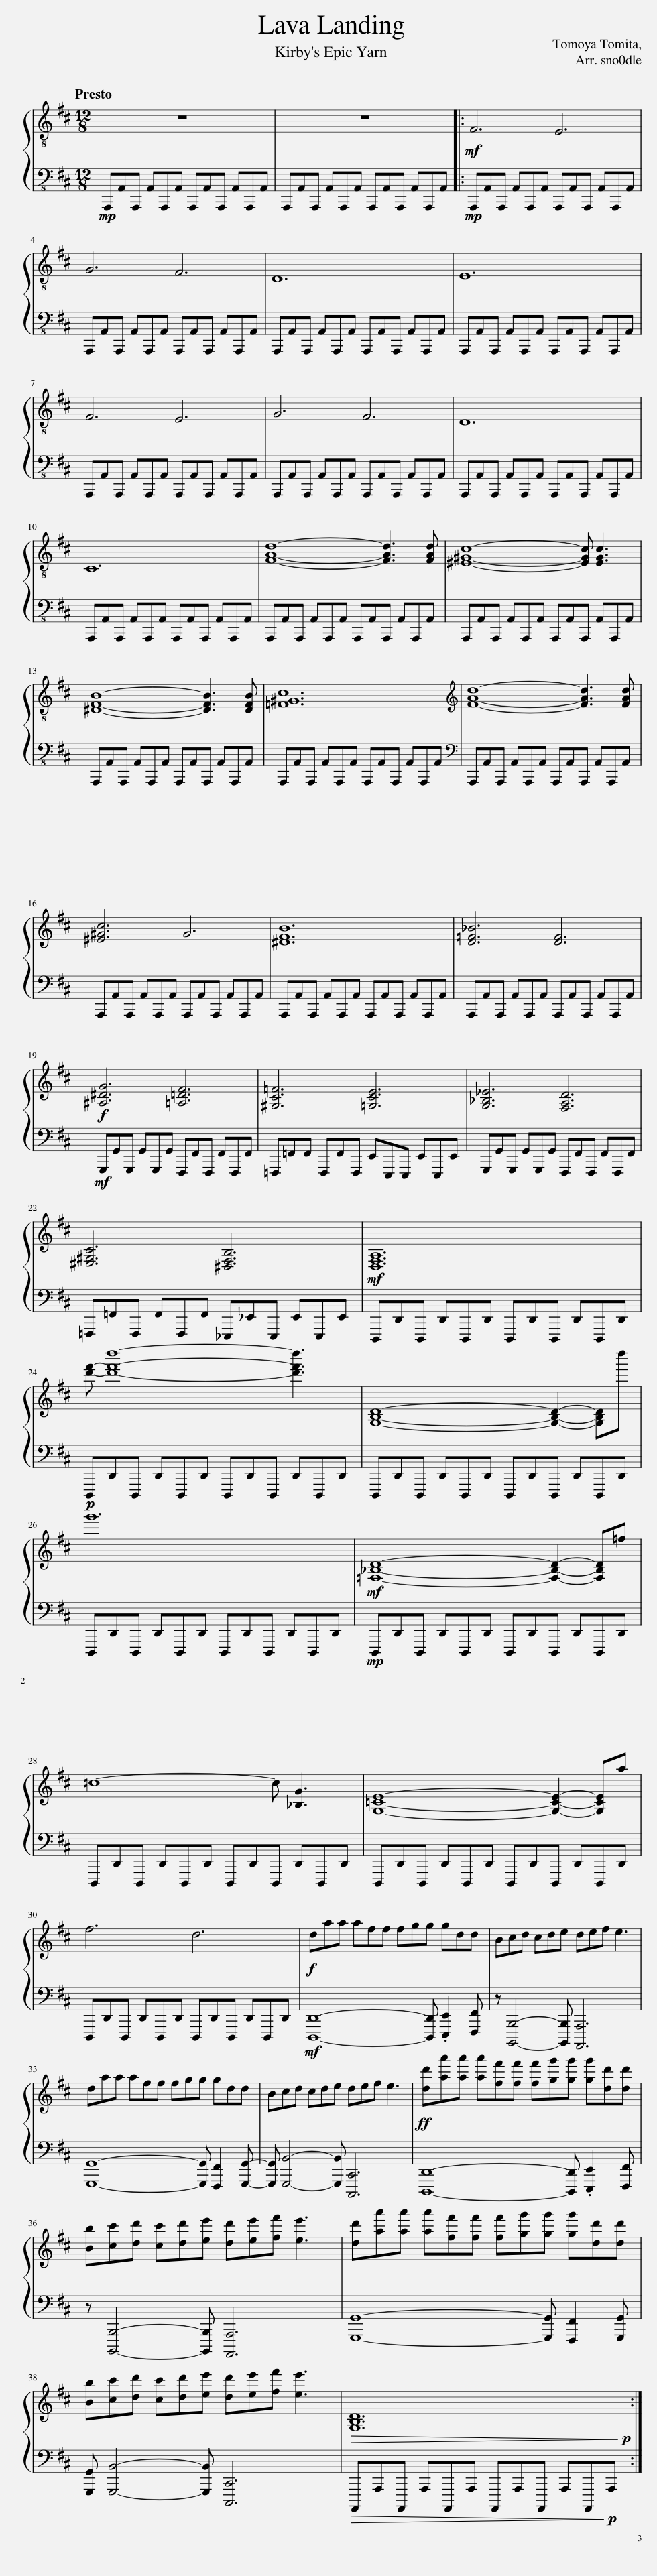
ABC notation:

X:1
%%score { 1 | 2 }
L:1/8
Q:1/4=187
M:12/8
I:linebreak $
K:D
V:1 treble-8
V:2 bass-8
V:1
 z12 | z12 |:!mf! F6 E6 |$ G6 F6 | D12 | %5
 E12 |$ F6 E6 | G6 F6 | D12 |$ C12 | %10
 [FAd]8- [FAd]3 [FAd] | [^E^Gc]8- [EGc] [EGc]3 |$ [^DFB]8- [DFB]3 [DFB] | [=F^Gc]12 |[K:treble] [FAd]8- [FAd]3 [FAd] |$ %15
 [^E^Gc]6 G6 | [^DFB]12 | [D=F_B]6 [DF]6 |$!f! [^A,^DG]6 [=A,=DF]6 | [^G,C=F]6 [=G,CE]6 | %20
 [G,_B,_E]6 [F,A,D]6 |$ [^E,^G,C]6 [^D,F,B,]6 |!mf! [D,F,A,]12 |$ [d'f']- [d'f'd'']8- [d'f'd'']3 | [G,B,D]8- [G,B,D]2- [G,B,D]d'' |$ %25
 g'12 |!mf! [=F,_B,D]8- [F,B,D]2- [F,B,D]=f |$ =c8- c [_B,G]3 | [G,=CE]8- [G,CE]2- [G,CE]a |$ f6 d6 | %30
!f! daa aff fgg gdd | Bcd cde def e3 |$ daa aff fgg gdd | Bcd cde def e3 |!ff! [dd'][aa'][aa'] [aa'][ff'][ff'] [ff'][gg'][gg'] [gg'][dd'][dd'] |$ %35
 [Bb][cc'][dd'] [cc'][dd'][ee'] [dd'][ee'][ff'] [ee']3 | [dd'][aa'][aa'] [aa'][ff'][ff'] [ff'][gg'][gg'] [gg'][dd'][dd'] |$ [Bb][cc'][dd'] [cc'][dd'][ee'] [dd'][ee'][ff'] [ee']3 |!>(! [G,B,D]12!>)!!p! :| %39
V:2
!mp! A,,,A,,A,,, A,,A,,,A,, A,,,A,,A,,, A,,A,,,A,, | A,,,A,,A,,, A,,A,,,A,, A,,,A,,A,,, A,,A,,,A,, |:!mp! A,,,A,,A,,, A,,A,,,A,, A,,,A,,A,,, A,,A,,,A,, |$ A,,,A,,A,,, A,,A,,,A,, A,,,A,,A,,, A,,A,,,A,, | A,,,A,,A,,, A,,A,,,A,, A,,,A,,A,,, A,,A,,,A,, | %5
 A,,,A,,A,,, A,,A,,,A,, A,,,A,,A,,, A,,A,,,A,, |$ A,,,A,,A,,, A,,A,,,A,, A,,,A,,A,,, A,,A,,,A,, | A,,,A,,A,,, A,,A,,,A,, A,,,A,,A,,, A,,A,,,A,, | A,,,A,,A,,, A,,A,,,A,, A,,,A,,A,,, A,,A,,,A,, |$ A,,,A,,A,,, A,,A,,,A,, A,,,A,,A,,, A,,A,,,A,, | %10
 A,,,A,,A,,, A,,A,,,A,, A,,,A,,A,,, A,,A,,,A,, | A,,,A,,A,,, A,,A,,,A,, A,,,A,,A,,, A,,A,,,A,, |$ A,,,A,,A,,, A,,A,,,A,, A,,,A,,A,,, A,,A,,,A,, | A,,,A,,A,,, A,,A,,,A,, A,,,A,,A,,, A,,A,,,A,, |[K:bass] A,,,A,,A,,, A,,A,,,A,, A,,,A,,A,,, A,,A,,,A,, |$ %15
 A,,,A,,A,,, A,,A,,,A,, A,,,A,,A,,, A,,A,,,A,, | A,,,A,,A,,, A,,A,,,A,, A,,,A,,A,,, A,,A,,,A,, | A,,,A,,A,,, A,,A,,,A,, A,,,A,,A,,, A,,A,,,A,, |$!mf! G,,,G,,G,,, G,,G,,,G,, F,,,F,,F,,, F,,F,,,F,, | =F,,,=F,,F,, F,,,F,,F,,, E,,E,,,E,,, E,,E,,,E,, | %20
 G,,,G,,G,,, G,,G,,,G,, F,,,F,,F,,, F,,F,,,F,, |$ =F,,,=F,,F,,, F,,F,,,F,, _E,,,_E,,E,,, E,,E,,,E,, | D,,,D,,D,,, D,,D,,,D,, D,,,D,,D,,, D,,D,,,D,, |$!p! D,,,D,,D,,, D,,D,,,D,, D,,,D,,D,,, D,,D,,,D,, | D,,,D,,D,,, D,,D,,,D,, D,,,D,,D,,, D,,D,,,D,, |$ %25
 D,,,D,,D,,, D,,D,,,D,, D,,,D,,D,,, D,,D,,,D,, |!mp! D,,,D,,D,,, D,,D,,,D,, D,,,D,,D,,, D,,D,,,D,, |$ D,,,D,,D,,, D,,D,,,D,, D,,,D,,D,,, D,,D,,,D,, | D,,,D,,D,,, D,,D,,,D,, D,,,D,,D,,, D,,D,,,D,, |$ D,,,D,,D,,, D,,D,,,D,, D,,,D,,D,,, D,,D,,,D,, | %30
!mf! [D,,,D,,]8- [D,,,D,,] .[E,,,E,,]2 [F,,,F,,] | z [B,,,,B,,,]4- [B,,,,B,,,] [A,,,,A,,,]6 |$ [G,,,G,,]8- [G,,,G,,] [F,,,F,,]2 [G,,,G,,]- | [G,,,G,,] [G,,,B,,]4- [G,,,B,,] [C,,,C,,]6 | [D,,,D,,]8- [D,,,D,,] .[E,,,E,,]2 [F,,,F,,] |$ %35
 z [B,,,,B,,,]4- [B,,,,B,,,] [A,,,,A,,,]6 | [G,,,G,,]8- [G,,,G,,] [F,,,F,,]2 [G,,,G,,] |$ [G,,,G,,] [G,,,B,,]4- [G,,,B,,] [C,,,C,,]6 |!>(! A,,,,A,,,A,,,, A,,,A,,,,A,,, A,,,,A,,,A,,,, A,,,A,,,,!p!A,,,!>)! :| %39
